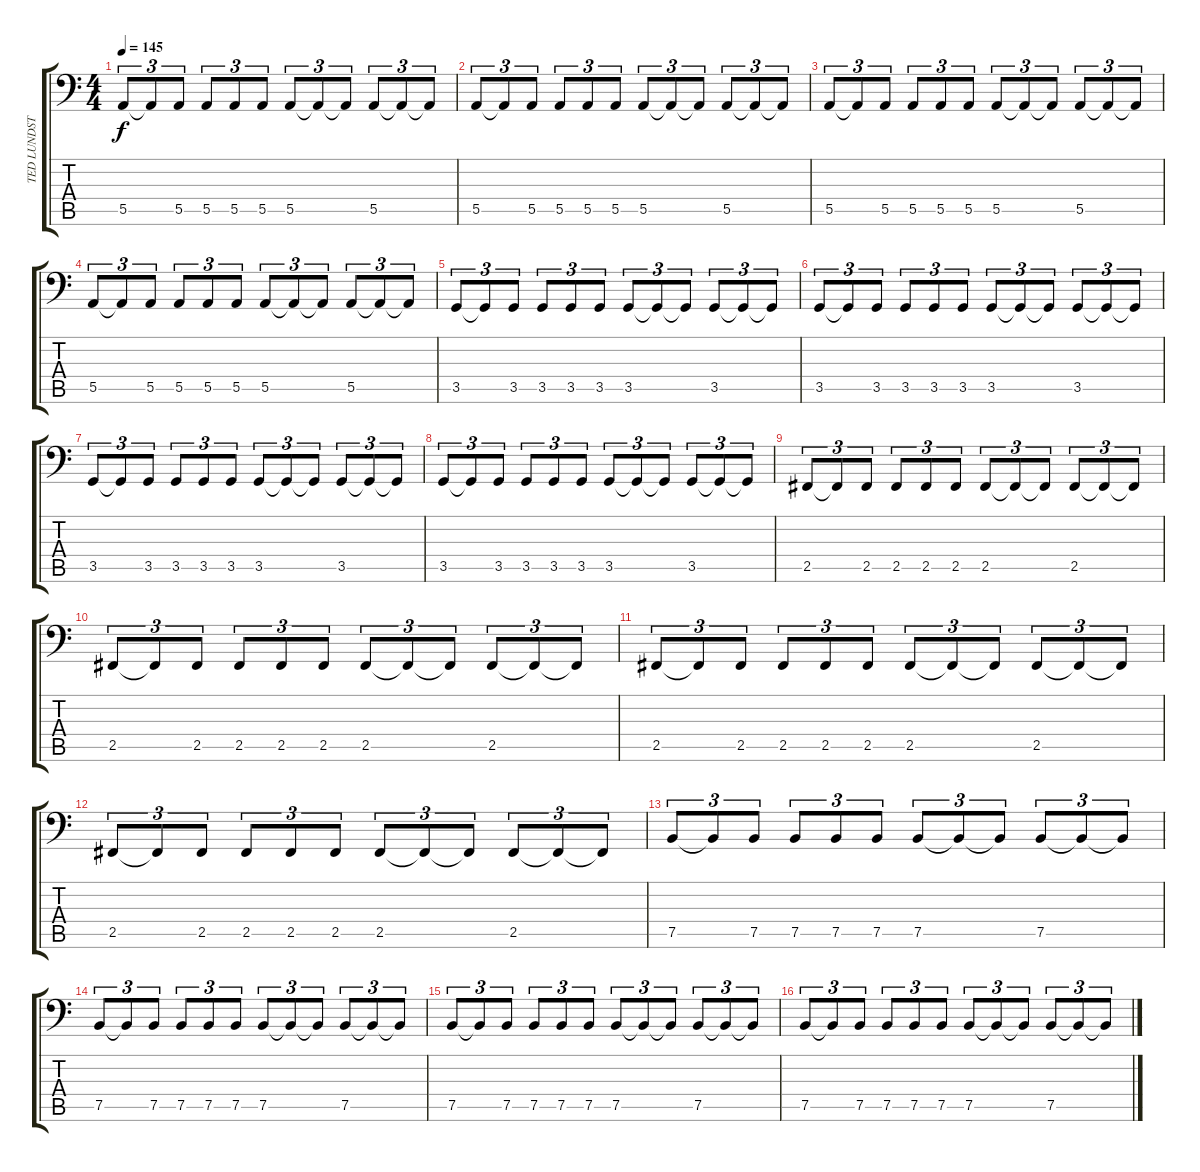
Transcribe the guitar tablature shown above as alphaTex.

\track ("TED LUNDSTROM" "TED LUNDST") {instrument electricbasspick}
\staff {score tabs}
\tuning (B2 Gb2 D2 A1 E1 B0) {hide}
\ts (4 4)
\tempo 145
\clef f4
\ks c
5.5.8{tu (3 2) dy f} 5.5{t}.8{tu (3 2)} 5.5.8{tu (3 2)} 5.5.8{tu (3 2)} 5.5.8{tu (3 2)} 5.5.8{tu (3 2)} 5.5.8{tu (3 2)} 5.5{t}.8{tu (3 2)} 5.5{t}.8{tu (3 2)} 5.5.8{tu (3 2)} 5.5{t}.8{tu (3 2)} 5.5{t}.8{tu (3 2)} |
5.5.8{tu (3 2)} 5.5{t}.8{tu (3 2)} 5.5.8{tu (3 2)} 5.5.8{tu (3 2)} 5.5.8{tu (3 2)} 5.5.8{tu (3 2)} 5.5.8{tu (3 2)} 5.5{t}.8{tu (3 2)} 5.5{t}.8{tu (3 2)} 5.5.8{tu (3 2)} 5.5{t}.8{tu (3 2)} 5.5{t}.8{tu (3 2)} |
5.5.8{tu (3 2)} 5.5{t}.8{tu (3 2)} 5.5.8{tu (3 2)} 5.5.8{tu (3 2)} 5.5.8{tu (3 2)} 5.5.8{tu (3 2)} 5.5.8{tu (3 2)} 5.5{t}.8{tu (3 2)} 5.5{t}.8{tu (3 2)} 5.5.8{tu (3 2)} 5.5{t}.8{tu (3 2)} 5.5{t}.8{tu (3 2)} |
5.5.8{tu (3 2)} 5.5{t}.8{tu (3 2)} 5.5.8{tu (3 2)} 5.5.8{tu (3 2)} 5.5.8{tu (3 2)} 5.5.8{tu (3 2)} 5.5.8{tu (3 2)} 5.5{t}.8{tu (3 2)} 5.5{t}.8{tu (3 2)} 5.5.8{tu (3 2)} 5.5{t}.8{tu (3 2)} 5.5{t}.8{tu (3 2)} |
3.5.8{tu (3 2)} 3.5{t}.8{tu (3 2)} 3.5.8{tu (3 2)} 3.5.8{tu (3 2)} 3.5.8{tu (3 2)} 3.5.8{tu (3 2)} 3.5.8{tu (3 2)} 3.5{t}.8{tu (3 2)} 3.5{t}.8{tu (3 2)} 3.5.8{tu (3 2)} 3.5{t}.8{tu (3 2)} 3.5{t}.8{tu (3 2)} |
3.5.8{tu (3 2)} 3.5{t}.8{tu (3 2)} 3.5.8{tu (3 2)} 3.5.8{tu (3 2)} 3.5.8{tu (3 2)} 3.5.8{tu (3 2)} 3.5.8{tu (3 2)} 3.5{t}.8{tu (3 2)} 3.5{t}.8{tu (3 2)} 3.5.8{tu (3 2)} 3.5{t}.8{tu (3 2)} 3.5{t}.8{tu (3 2)} |
3.5.8{tu (3 2)} 3.5{t}.8{tu (3 2)} 3.5.8{tu (3 2)} 3.5.8{tu (3 2)} 3.5.8{tu (3 2)} 3.5.8{tu (3 2)} 3.5.8{tu (3 2)} 3.5{t}.8{tu (3 2)} 3.5{t}.8{tu (3 2)} 3.5.8{tu (3 2)} 3.5{t}.8{tu (3 2)} 3.5{t}.8{tu (3 2)} |
3.5.8{tu (3 2)} 3.5{t}.8{tu (3 2)} 3.5.8{tu (3 2)} 3.5.8{tu (3 2)} 3.5.8{tu (3 2)} 3.5.8{tu (3 2)} 3.5.8{tu (3 2)} 3.5{t}.8{tu (3 2)} 3.5{t}.8{tu (3 2)} 3.5.8{tu (3 2)} 3.5{t}.8{tu (3 2)} 3.5{t}.8{tu (3 2)} |
2.5.8{tu (3 2)} 2.5{t}.8{tu (3 2)} 2.5.8{tu (3 2)} 2.5.8{tu (3 2)} 2.5.8{tu (3 2)} 2.5.8{tu (3 2)} 2.5.8{tu (3 2)} 2.5{t}.8{tu (3 2)} 2.5{t}.8{tu (3 2)} 2.5.8{tu (3 2)} 2.5{t}.8{tu (3 2)} 2.5{t}.8{tu (3 2)} |
2.5.8{tu (3 2)} 2.5{t}.8{tu (3 2)} 2.5.8{tu (3 2)} 2.5.8{tu (3 2)} 2.5.8{tu (3 2)} 2.5.8{tu (3 2)} 2.5.8{tu (3 2)} 2.5{t}.8{tu (3 2)} 2.5{t}.8{tu (3 2)} 2.5.8{tu (3 2)} 2.5{t}.8{tu (3 2)} 2.5{t}.8{tu (3 2)} |
2.5.8{tu (3 2)} 2.5{t}.8{tu (3 2)} 2.5.8{tu (3 2)} 2.5.8{tu (3 2)} 2.5.8{tu (3 2)} 2.5.8{tu (3 2)} 2.5.8{tu (3 2)} 2.5{t}.8{tu (3 2)} 2.5{t}.8{tu (3 2)} 2.5.8{tu (3 2)} 2.5{t}.8{tu (3 2)} 2.5{t}.8{tu (3 2)} |
2.5.8{tu (3 2)} 2.5{t}.8{tu (3 2)} 2.5.8{tu (3 2)} 2.5.8{tu (3 2)} 2.5.8{tu (3 2)} 2.5.8{tu (3 2)} 2.5.8{tu (3 2)} 2.5{t}.8{tu (3 2)} 2.5{t}.8{tu (3 2)} 2.5.8{tu (3 2)} 2.5{t}.8{tu (3 2)} 2.5{t}.8{tu (3 2)} |
7.5.8{tu (3 2)} 7.5{t}.8{tu (3 2)} 7.5.8{tu (3 2)} 7.5.8{tu (3 2)} 7.5.8{tu (3 2)} 7.5.8{tu (3 2)} 7.5.8{tu (3 2)} 7.5{t}.8{tu (3 2)} 7.5{t}.8{tu (3 2)} 7.5.8{tu (3 2)} 7.5{t}.8{tu (3 2)} 7.5{t}.8{tu (3 2)} |
7.5.8{tu (3 2)} 7.5{t}.8{tu (3 2)} 7.5.8{tu (3 2)} 7.5.8{tu (3 2)} 7.5.8{tu (3 2)} 7.5.8{tu (3 2)} 7.5.8{tu (3 2)} 7.5{t}.8{tu (3 2)} 7.5{t}.8{tu (3 2)} 7.5.8{tu (3 2)} 7.5{t}.8{tu (3 2)} 7.5{t}.8{tu (3 2)} |
7.5.8{tu (3 2)} 7.5{t}.8{tu (3 2)} 7.5.8{tu (3 2)} 7.5.8{tu (3 2)} 7.5.8{tu (3 2)} 7.5.8{tu (3 2)} 7.5.8{tu (3 2)} 7.5{t}.8{tu (3 2)} 7.5{t}.8{tu (3 2)} 7.5.8{tu (3 2)} 7.5{t}.8{tu (3 2)} 7.5{t}.8{tu (3 2)} |
7.5.8{tu (3 2)} 7.5{t}.8{tu (3 2)} 7.5.8{tu (3 2)} 7.5.8{tu (3 2)} 7.5.8{tu (3 2)} 7.5.8{tu (3 2)} 7.5.8{tu (3 2)} 7.5{t}.8{tu (3 2)} 7.5{t}.8{tu (3 2)} 7.5.8{tu (3 2)} 7.5{t}.8{tu (3 2)} 7.5{t}.8{tu (3 2)}
